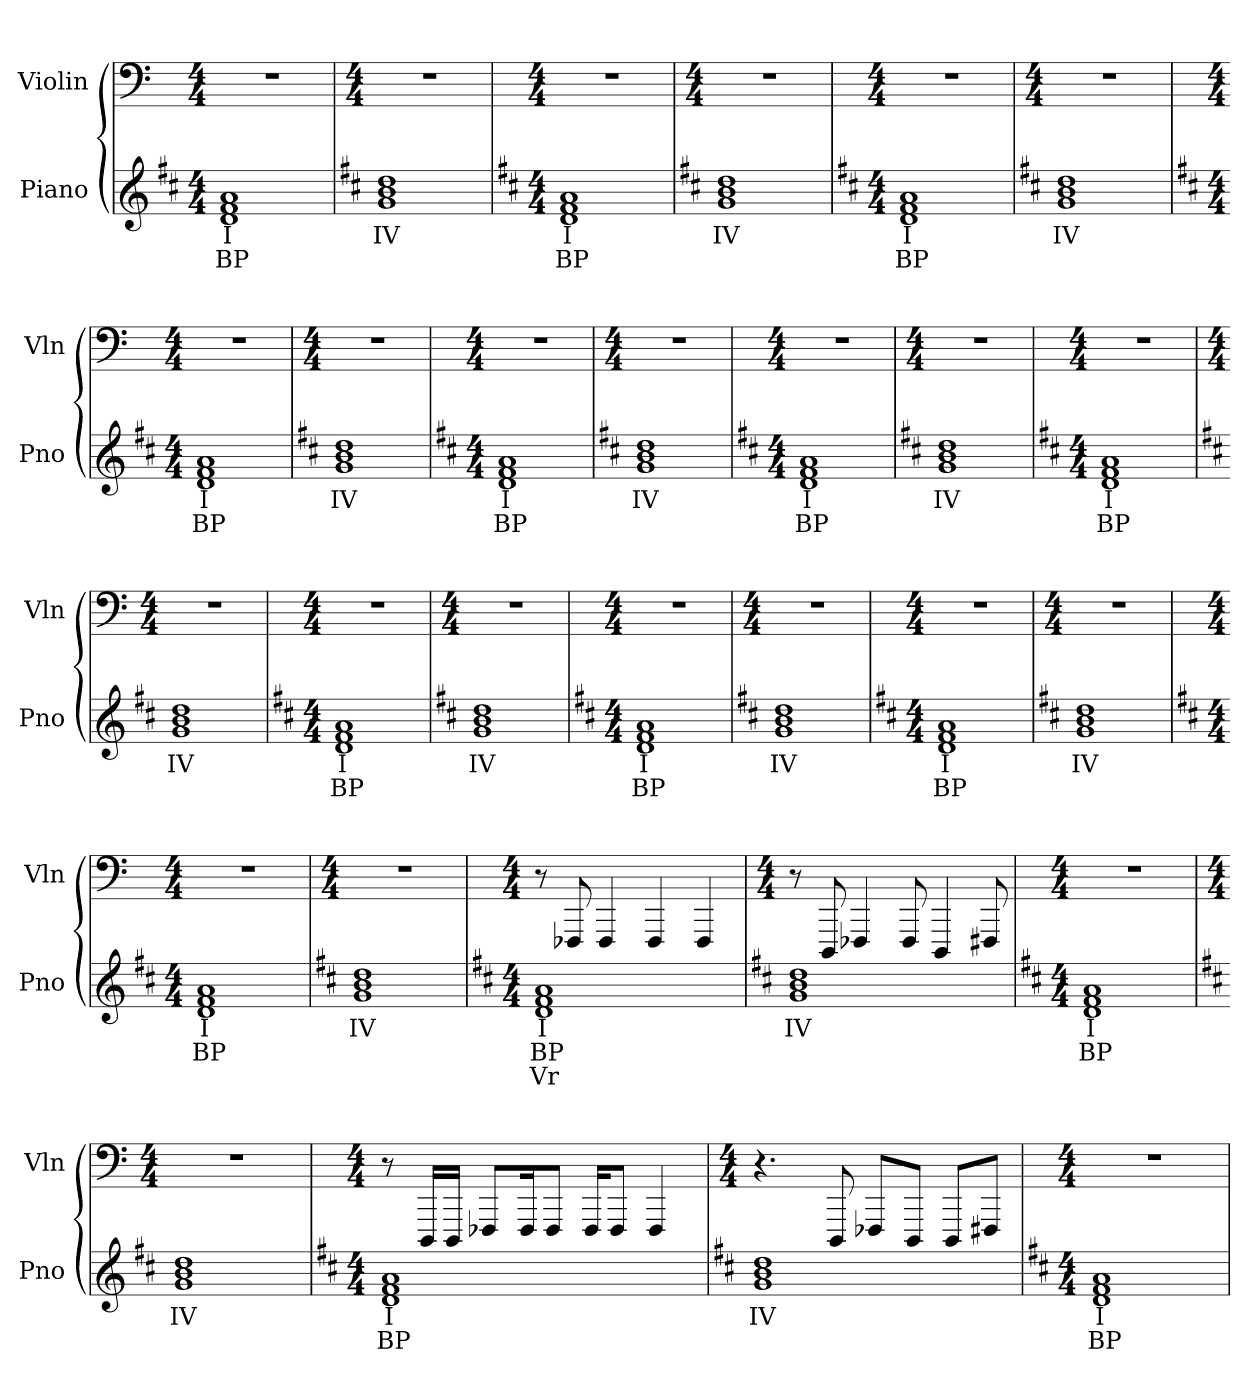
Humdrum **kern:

**kern	**text	**text	**text	**kern
*part2	*part2	*part2	*part2	*part1
*staff2	*staff2	*staff2	*staff2	*staff1
*I"Piano	*	*	*	*I"Violin
*I'Pno	*	*	*	*I'Vln
*k[f#c#]	*	*	*	*
*D:	*	*	*	*
*M4/4	*	*	*	*M4/4
=	=	=	=	=
1d 1f# 1a	I	BP	.	1r
=	=	=	=	=
*k[f#c#]	*	*	*	*
*D:	*	*	*	*
*	*	*	*	*M4/4
1g 1b 1dd	IV	.	.	1r
=	=	=	=	=
*k[f#c#]	*	*	*	*
*D:	*	*	*	*
*M4/4	*	*	*	*M4/4
1d 1f# 1a	I	BP	.	1r
=	=	=	=	=
*k[f#c#]	*	*	*	*
*D:	*	*	*	*
*	*	*	*	*M4/4
1g 1b 1dd	IV	.	.	1r
=	=	=	=	=
*k[f#c#]	*	*	*	*
*D:	*	*	*	*
*M4/4	*	*	*	*M4/4
1d 1f# 1a	I	BP	.	1r
=	=	=	=	=
*k[f#c#]	*	*	*	*
*D:	*	*	*	*
*	*	*	*	*M4/4
1g 1b 1dd	IV	.	.	1r
=	=	=	=	=
*k[f#c#]	*	*	*	*
*D:	*	*	*	*
*M4/4	*	*	*	*M4/4
1d 1f# 1a	I	BP	.	1r
=	=	=	=	=
*k[f#c#]	*	*	*	*
*D:	*	*	*	*
*	*	*	*	*M4/4
1g 1b 1dd	IV	.	.	1r
=	=	=	=	=
*k[f#c#]	*	*	*	*
*D:	*	*	*	*
*M4/4	*	*	*	*M4/4
1d 1f# 1a	I	BP	.	1r
=	=	=	=	=
*k[f#c#]	*	*	*	*
*D:	*	*	*	*
*	*	*	*	*M4/4
1g 1b 1dd	IV	.	.	1r
=	=	=	=	=
*k[f#c#]	*	*	*	*
*D:	*	*	*	*
*M4/4	*	*	*	*M4/4
1d 1f# 1a	I	BP	.	1r
=	=	=	=	=
*k[f#c#]	*	*	*	*
*D:	*	*	*	*
*	*	*	*	*M4/4
1g 1b 1dd	IV	.	.	1r
=	=	=	=	=
*k[f#c#]	*	*	*	*
*D:	*	*	*	*
*M4/4	*	*	*	*M4/4
1d 1f# 1a	I	BP	.	1r
=	=	=	=	=
*k[f#c#]	*	*	*	*
*D:	*	*	*	*
*	*	*	*	*M4/4
1g 1b 1dd	IV	.	.	1r
=	=	=	=	=
*k[f#c#]	*	*	*	*
*D:	*	*	*	*
*M4/4	*	*	*	*M4/4
1d 1f# 1a	I	BP	.	1r
=	=	=	=	=
*k[f#c#]	*	*	*	*
*D:	*	*	*	*
*	*	*	*	*M4/4
1g 1b 1dd	IV	.	.	1r
=	=	=	=	=
*k[f#c#]	*	*	*	*
*D:	*	*	*	*
*M4/4	*	*	*	*M4/4
1d 1f# 1a	I	BP	.	1r
=	=	=	=	=
*k[f#c#]	*	*	*	*
*D:	*	*	*	*
*	*	*	*	*M4/4
1g 1b 1dd	IV	.	.	1r
=	=	=	=	=
*k[f#c#]	*	*	*	*
*D:	*	*	*	*
*M4/4	*	*	*	*M4/4
1d 1f# 1a	I	BP	.	1r
=	=	=	=	=
*k[f#c#]	*	*	*	*
*D:	*	*	*	*
*	*	*	*	*M4/4
1g 1b 1dd	IV	.	.	1r
=	=	=	=	=
*k[f#c#]	*	*	*	*
*D:	*	*	*	*
*M4/4	*	*	*	*M4/4
1d 1f# 1a	I	BP	.	1r
=	=	=	=	=
*k[f#c#]	*	*	*	*
*D:	*	*	*	*
*	*	*	*	*M4/4
1g 1b 1dd	IV	.	.	1r
=	=	=	=	=
*k[f#c#]	*	*	*	*
*D:	*	*	*	*
*M4/4	*	*	*	*M4/4
1d 1f# 1a	I	BP	Vr	8r
.	.	.	.	8FFF-X
.	.	.	.	4FFF-
.	.	.	.	4FFF-
.	.	.	.	4FFF-
=	=	=	=	=
*k[f#c#]	*	*	*	*
*D:	*	*	*	*
*	*	*	*	*M4/4
1g 1b 1dd	IV	.	.	8r
.	.	.	.	8DDD
.	.	.	.	4FFF-X
.	.	.	.	8FFF-
.	.	.	.	4DDD
.	.	.	.	8FFF#X
=	=	=	=	=
*k[f#c#]	*	*	*	*
*D:	*	*	*	*
*M4/4	*	*	*	*M4/4
1d 1f# 1a	I	BP	.	1r
=	=	=	=	=
*k[f#c#]	*	*	*	*
*D:	*	*	*	*
*	*	*	*	*M4/4
1g 1b 1dd	IV	.	.	1r
=	=	=	=	=
*k[f#c#]	*	*	*	*
*D:	*	*	*	*
*M4/4	*	*	*	*M4/4
1d 1f# 1a	I	BP	.	8r
.	.	.	.	16DDDLL
.	.	.	.	16DDDJJ
.	.	.	.	8FFF-XL
.	.	.	.	16FFF-K
.	.	.	.	8FFF-J
.	.	.	.	16FFF-KL
.	.	.	.	8FFF-J
.	.	.	.	4FFF-
=	=	=	=	=
*k[f#c#]	*	*	*	*
*D:	*	*	*	*
*	*	*	*	*M4/4
1g 1b 1dd	IV	.	.	4.r
.	.	.	.	8DDD
.	.	.	.	8FFF-XL
.	.	.	.	8DDDJ
.	.	.	.	8DDDL
.	.	.	.	8FFF#XJ
=	=	=	=	=
*k[f#c#]	*	*	*	*
*D:	*	*	*	*
*M4/4	*	*	*	*M4/4
1d 1f# 1a	I	BP	.	1r
=	=	=	=	=
*-	*-	*-	*-	*-
